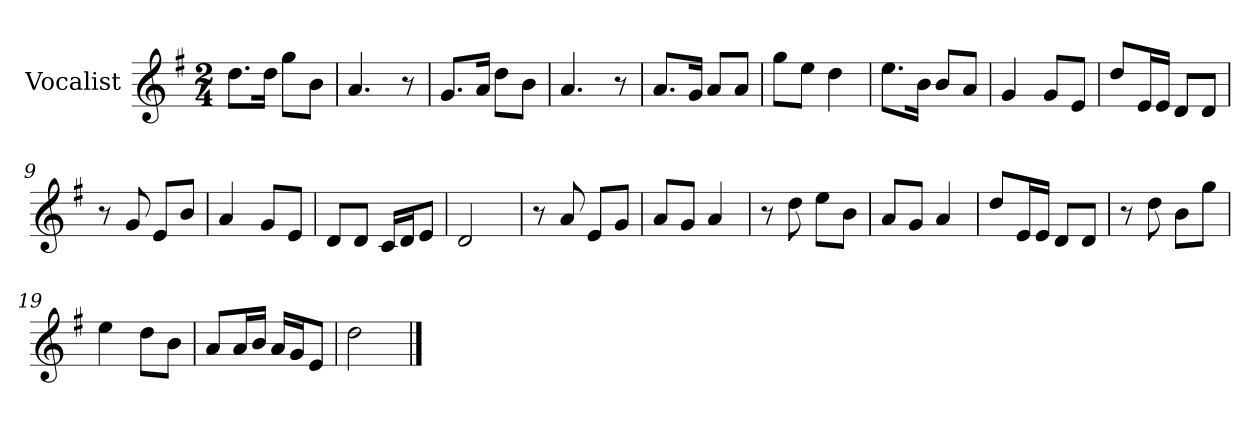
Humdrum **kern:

**kern
*part1
*staff1
*I"Vocalist
*k[f#]
*G:
*M2/4
=
8.ddL
16ddJk
8ggL
8bJ
=1
4.a
8r
=2
8.gL
16aJk
8ddL
8bJ
=3
4.a
8r
=4
8.aL
16gJk
8aL
8aJ
=5
8ggL
8eeJ
4dd
=6
8.eeL
16bJk
8bL
8aJ
=7
4g
8gL
8eJ
=8
8ddL
16eL
16eJJ
8dL
8dJ
=9
8r
8g
8eL
8bJ
=10
4a
8gL
8eJ
=11
8dL
8dJ
16cLL
16dJ
8eJ
=12
2d
=13
8r
8a
8eL
8gJ
=14
8aL
8gJ
4a
=15
8r
8dd
8eeL
8bJ
=16
8aL
8gJ
4a
=17
8ddL
16eL
16eJJ
8dL
8dJ
=18
8r
8dd
8bL
8ggJ
=19
4ee
8ddL
8bJ
=20
8aL
16aL
16bJJ
16aLL
16gJ
8eJ
=21
2dd
==
*-
